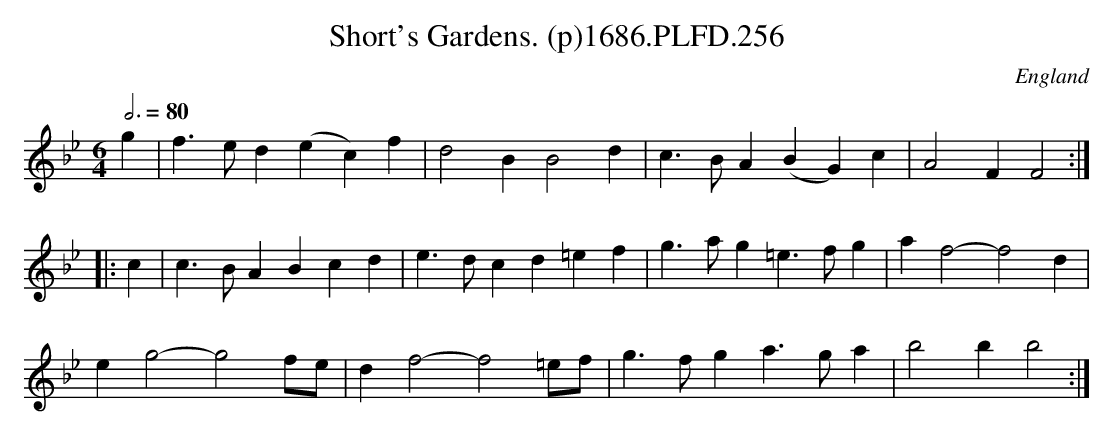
X:1
T:Short's Gardens. (p)1686.PLFD.256
M:6/4
L:1/4
Q:3/4=80
O:England
K:Bb
g|f>ed(ec)f|d2BB2d|c>BA(BG)c|A2FF2:|
|:c|c>BABcd|e>dcd=ef|g>ag=e>fg|af2-f2d|
eg2-g2f/e/|df2-f2=e/f/|g>fga>ga|b2bb2:|
